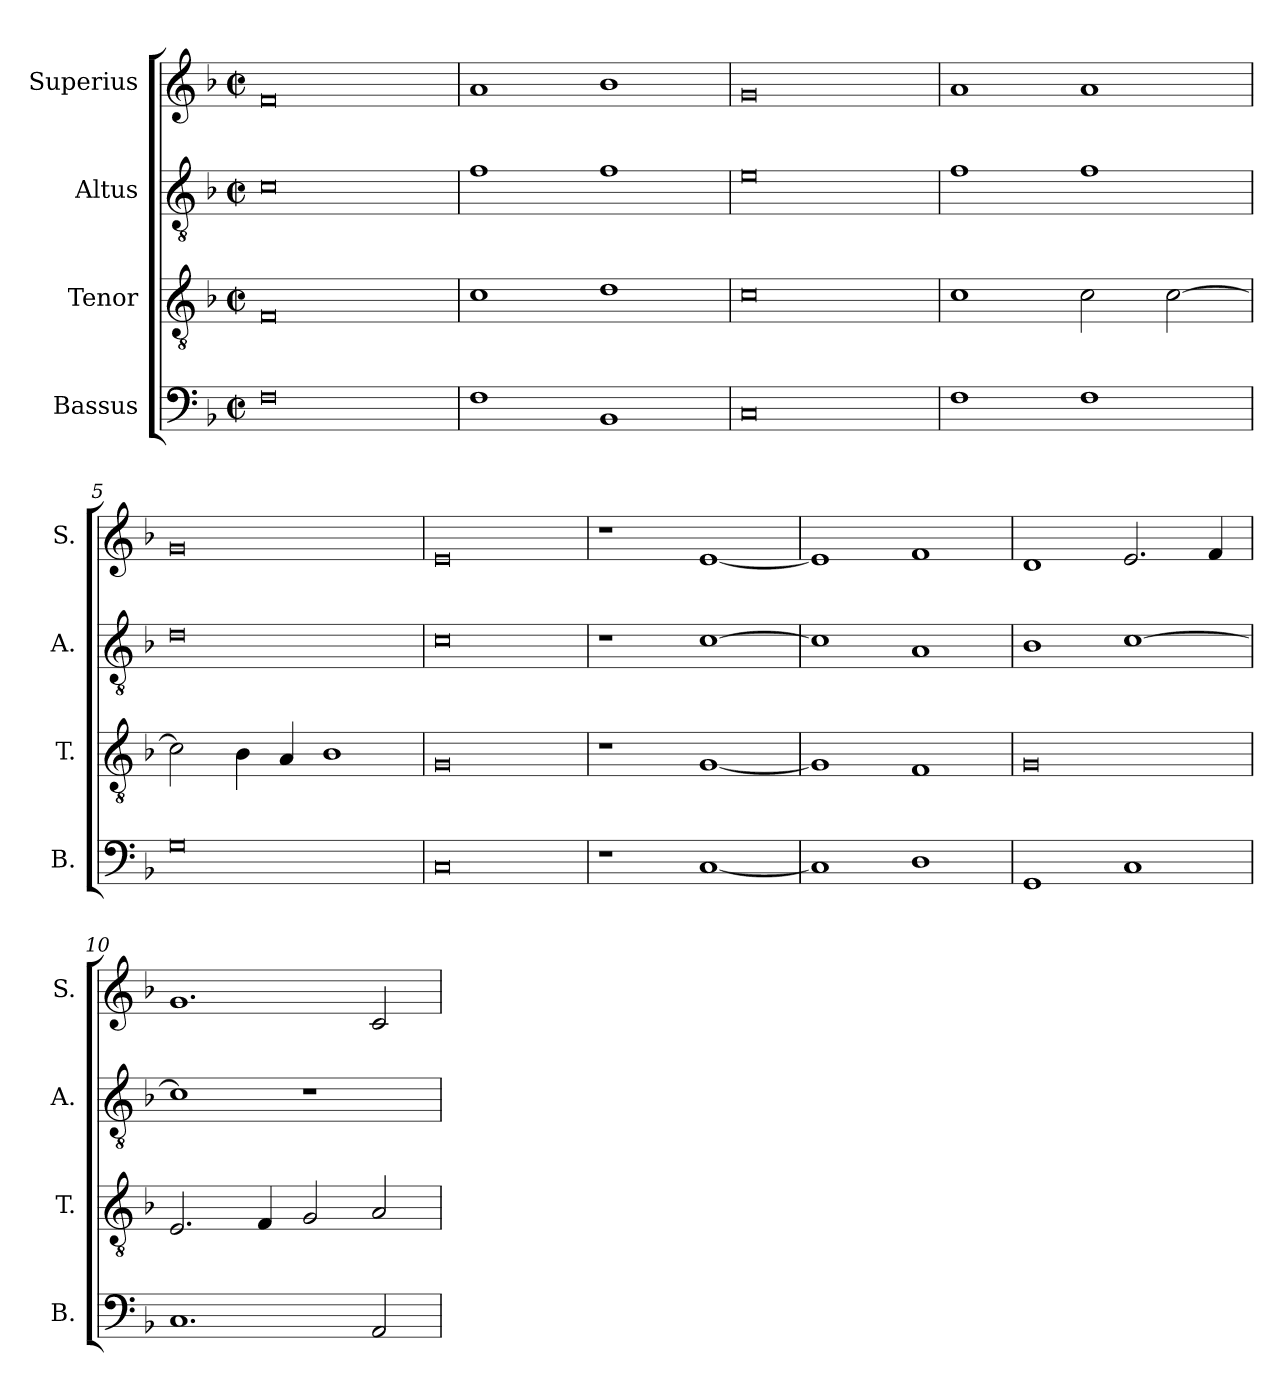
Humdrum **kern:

**kern	**kern	**kern	**kern
*part4	*part3	*part2	*part1
*staff4	*staff3	*staff2	*staff1
*I"Bassus	*I"Tenor	*I"Altus	*I"Superius
*I'B.	*I'T.	*I'A.	*I'S.
!!LO:PB:g=z
*clefF4	*clefGv2	*clefGv2	*clefG2
*	*ITrd7c12	*ITrd7c12	*
*k[b-]	*k[b-]	*k[b-]	*k[b-]
*F:	*F:	*F:	*F:
*M2/2	*M2/2	*M2/2	*M2/2
*met(c|)	*met(c|)	*met(c|)	*met(c|)
=1	=1	=1	=1
0Fi	0FFi	0Ci	0fi
=2	=2	=2	=2
1Fi	1Ci	1Fi	1ai
1BB-i	1Di	1Fi	1b-i
=3	=3	=3	=3
0Ci	0Ci	0Ei	0gi
=4	=4	=4	=4
1Fi	1Ci	1Fi	1ai
1Fi	2Ci\	1Fi	1ai
.	[>2Ci\	.	.
=5	=5	=5	=5
0Gi	2Ci\]	0Di	0gi
.	4BB-i\	.	.
.	4AAi/	.	.
.	1BB-i	.	.
=6	=6	=6	=6
0Ci	0GGi	0Ci	0ei
=7	=7	=7	=7
1r	1r	1r	1r
[<1Ci	[<1GGi	[>1Ci	[<1ei
!!LO:LB:g=z
=8	=8	=8	=8
1Ci]	1GGi]	1Ci]	1ei]
1Di	1FFi	1AAi	1fi
=9	=9	=9	=9
1GGi	0GGi	1BB-i	1di
1Ci	.	[>1Ci	2.ei/
.	.	.	4fi/
=10	=10	=10	=10
1.Ci	2.EEi/	1Ci]	1.gi
.	4FFi/	.	.
.	2GGi/	1r	.
2AAi/	2AAi/	.	2ci/
=	=	=	=
*-	*-	*-	*-
